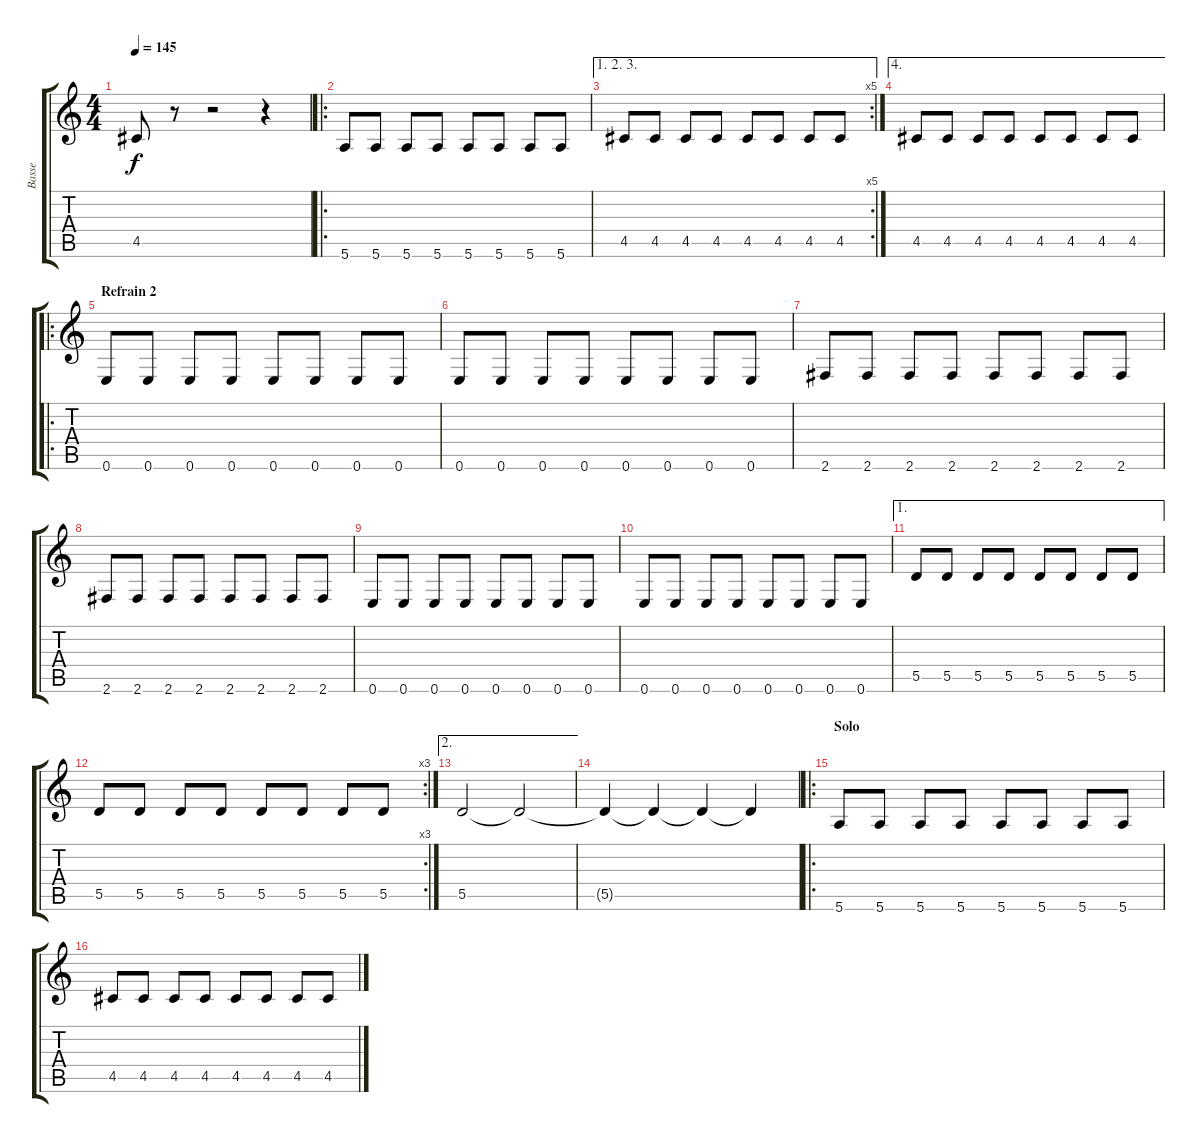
\track ("Basse" "Basse") {instrument electricbassfinger}
\staff {score tabs}
\tuning (E4 B3 G3 D3 A2 E2) {hide}
\ts (4 4)
\tempo 145
\clef g2
\ks c
4.5.8{dy f} r.8 r.2 r.4 |
\ro
5.6.8 5.6.8 5.6.8 5.6.8 5.6.8 5.6.8 5.6.8 5.6.8 |
\ae (1 2 3)
\rc 5
4.5.8 4.5.8 4.5.8 4.5.8 4.5.8 4.5.8 4.5.8 4.5.8 |
\ae 4
4.5.8 4.5.8 4.5.8 4.5.8 4.5.8 4.5.8 4.5.8 4.5.8 |
\ro
\section ("" "Refrain 2")
0.6.8 0.6.8 0.6.8 0.6.8 0.6.8 0.6.8 0.6.8 0.6.8 |
0.6.8 0.6.8 0.6.8 0.6.8 0.6.8 0.6.8 0.6.8 0.6.8 |
2.6.8 2.6.8 2.6.8 2.6.8 2.6.8 2.6.8 2.6.8 2.6.8 |
2.6.8 2.6.8 2.6.8 2.6.8 2.6.8 2.6.8 2.6.8 2.6.8 |
0.6.8 0.6.8 0.6.8 0.6.8 0.6.8 0.6.8 0.6.8 0.6.8 |
0.6.8 0.6.8 0.6.8 0.6.8 0.6.8 0.6.8 0.6.8 0.6.8 |
\ae 1
5.5.8 5.5.8 5.5.8 5.5.8 5.5.8 5.5.8 5.5.8 5.5.8 |
\rc 3
5.5.8 5.5.8 5.5.8 5.5.8 5.5.8 5.5.8 5.5.8 5.5.8 |
\ae 2
5.5.2 5.5{t}.2 |
5.5{t}.4 5.5{t}.4 5.5{t}.4 5.5{t}.4 |
\ro
\section ("" "Solo")
5.6.8 5.6.8 5.6.8 5.6.8 5.6.8 5.6.8 5.6.8 5.6.8 |
4.5.8 4.5.8 4.5.8 4.5.8 4.5.8 4.5.8 4.5.8 4.5.8
